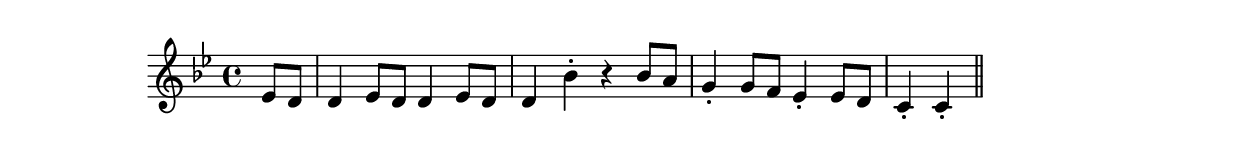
\version "2.19.49"
%{\header {
  title = "theme from symphony in G minor"
  composer = "W.A. Mozart"
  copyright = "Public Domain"
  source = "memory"
}%}
\score{{\key g \minor
\time 4/4
%{\tempo 4=174
%}\relative es' {
  \partial 4
  es8 d | d4 es8 d d4 es8 d | d4 bes'-. r4 bes8 a | g4-. g8 f es4-. es8 d | c4-. c-.
  \bar "||"
}
}}